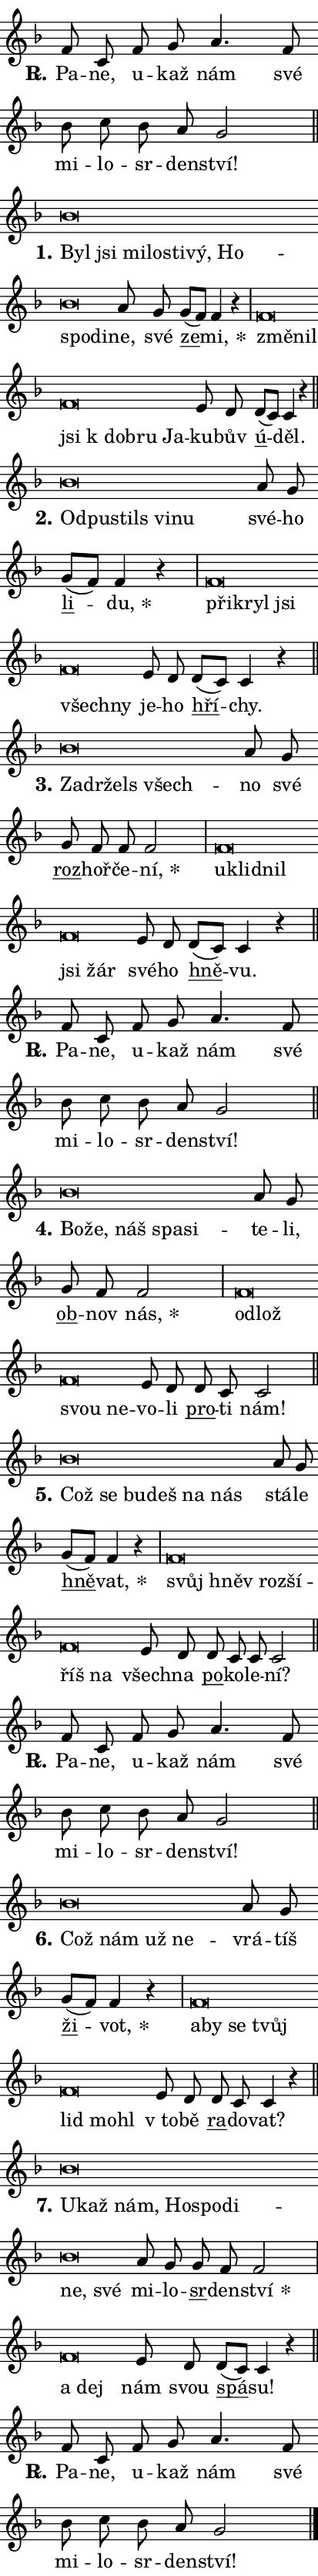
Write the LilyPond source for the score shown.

\version "2.22.1"
\header { tagline = "" }
\paper {
  indent = 0\cm
  top-margin = 0\cm
  right-margin = 0\cm
  bottom-margin = 0\cm
  left-margin = 0\cm
  paper-width = 7\cm
  page-breaking = #ly:one-page-breaking
  system-system-spacing.basic-distance = #11
  score-system-spacing.basic-distance = #11.3
  ragged-last = ##f
}


%% Author: Thomas Morley
%% https://lists.gnu.org/archive/html/lilypond-user/2020-05/msg00002.html
#(define (line-position grob)
"Returns position of @var[grob} in current system:
   @code{'start}, if at first time-step
   @code{'end}, if at last time-step
   @code{'middle} otherwise
"
  (let* ((col (ly:item-get-column grob))
         (ln (ly:grob-object col 'left-neighbor))
         (rn (ly:grob-object col 'right-neighbor))
         (col-to-check-left (if (ly:grob? ln) ln col))
         (col-to-check-right (if (ly:grob? rn) rn col))
         (break-dir-left
           (and
             (ly:grob-property col-to-check-left 'non-musical #f)
             (ly:item-break-dir col-to-check-left)))
         (break-dir-right
           (and
             (ly:grob-property col-to-check-right 'non-musical #f)
             (ly:item-break-dir col-to-check-right))))
        (cond ((eqv? 1 break-dir-left) 'start)
              ((eqv? -1 break-dir-right) 'end)
              (else 'middle))))

#(define (tranparent-at-line-position vctor)
  (lambda (grob)
  "Relying on @code{line-position} select the relevant enry from @var{vctor}.
Used to determine transparency,"
    (case (line-position grob)
      ((end) (not (vector-ref vctor 0)))
      ((middle) (not (vector-ref vctor 1)))
      ((start) (not (vector-ref vctor 2))))))

noteHeadBreakVisibility =
#(define-music-function (break-visibility)(vector?)
"Makes @code{NoteHead}s transparent relying on @var{break-visibility}"
#{
  \override NoteHead.transparent =
    #(tranparent-at-line-position break-visibility)
#})

#(define delete-ledgers-for-transparent-note-heads
  (lambda (grob)
    "Reads whether a @code{NoteHead} is transparent.
If so this @code{NoteHead} is removed from @code{'note-heads} from
@var{grob}, which is supposed to be @code{LedgerLineSpanner}.
As a result ledgers are not printed for this @code{NoteHead}"
    (let* ((nhds-array (ly:grob-object grob 'note-heads))
           (nhds-list
             (if (ly:grob-array? nhds-array)
                 (ly:grob-array->list nhds-array)
                 '()))
           ;; Relies on the transparent-property being done before
           ;; Staff.LedgerLineSpanner.after-line-breaking is executed.
           ;; This is fragile ...
           (to-keep
             (remove
               (lambda (nhd)
                 (ly:grob-property nhd 'transparent #f))
               nhds-list)))
      ;; TODO find a better method to iterate over grob-arrays, similiar
      ;; to filter/remove etc for lists
      ;; For now rebuilt from scratch
      (set! (ly:grob-object grob 'note-heads)  '())
      (for-each
        (lambda (nhd)
          (ly:pointer-group-interface::add-grob grob 'note-heads nhd))
        to-keep))))

hideNotes = {
  \noteHeadBreakVisibility #begin-of-line-visible
}
unHideNotes = {
  \noteHeadBreakVisibility #all-visible
}

% work-around for resetting accidentals
% https://lilypond.org/doc/v2.23/Documentation/notation/displaying-rhythms#unmetered-music
cadenzaMeasure = {
  \cadenzaOff
  \partial 1024 s1024
  \cadenzaOn
}

#(define-markup-command (accent layout props text) (markup?)
  "Underline accented syllable"
  (interpret-markup layout props
    #{\markup \override #'(offset . 4.3) \underline { #text }#}))

responsum = \markup \concat {
  "R" \hspace #-1.05 \path #0.1 #'((moveto 0 0.07) (lineto 0.9 0.8)) \hspace #0.05 "."
}

\layout {
    \context {
        \Staff
        \remove "Time_signature_engraver"
        \override LedgerLineSpanner.after-line-breaking = #delete-ledgers-for-transparent-note-heads
    }
    \context {
        \Voice {
            \override NoteHead.output-attributes = #'((class . "notehead"))
            \override Hairpin.height = #0.55
        }
    }
    \context {
        \Lyrics {
            \override StanzaNumber.output-attributes = #'((class . "stanzanumber"))
            \override LyricSpace.minimum-distance = #0.9
            \override LyricText.font-name = #"TeX Gyre Schola"
            \override LyricText.font-size = 1
            \override StanzaNumber.font-name = #"TeX Gyre Schola Bold"
            \override StanzaNumber.font-size = 1
        }
    }
}

% magnetic-lyrics.ily
%
%   written by
%     Jean Abou Samra <jean@abou-samra.fr>
%     Werner Lemberg <wl@gnu.org>
%
%   adapted by
%     Jiri Hon <jiri.hon@gmail.com>
%
% Version 2022-Apr-15

% https://www.mail-archive.com/lilypond-user@gnu.org/msg149350.html

#(define (Left_hyphen_pointer_engraver context)
   "Collect syllable-hyphen-syllable occurrences in lyrics and store
them in properties.  This engraver only looks to the left.  For
example, if the lyrics input is @code{foo -- bar}, it does the
following.

@itemize @bullet
@item
Set the @code{text} property of the @code{LyricHyphen} grob between
@q{foo} and @q{bar} to @code{foo}.

@item
Set the @code{left-hyphen} property of the @code{LyricText} grob with
text @q{foo} to the @code{LyricHyphen} grob between @q{foo} and
@q{bar}.
@end itemize

Use this auxiliary engraver in combination with the
@code{lyric-@/text::@/apply-@/magnetic-@/offset!} hook."
   (let ((hyphen #f)
         (text #f))
     (make-engraver
      (acknowledgers
       ((lyric-syllable-interface engraver grob source-engraver)
        (set! text grob)))
      (end-acknowledgers
       ((lyric-hyphen-interface engraver grob source-engraver)
        ;(when (not (grob::has-interface grob 'lyric-space-interface))
          (set! hyphen grob)));)
      ((stop-translation-timestep engraver)
       (when (and text hyphen)
         (ly:grob-set-object! text 'left-hyphen hyphen))
       (set! text #f)
       (set! hyphen #f)))))

#(define (lyric-text::apply-magnetic-offset! grob)
   "If the space between two syllables is less than the value in
property @code{LyricText@/.details@/.squash-threshold}, move the right
syllable to the left so that it gets concatenated with the left
syllable.

Use this function as a hook for
@code{LyricText@/.after-@/line-@/breaking} if the
@code{Left_@/hyphen_@/pointer_@/engraver} is active."
   (let ((hyphen (ly:grob-object grob 'left-hyphen #f)))
     (when hyphen
       (let ((left-text (ly:spanner-bound hyphen LEFT)))
         (when (grob::has-interface left-text 'lyric-syllable-interface)
           (let* ((common (ly:grob-common-refpoint grob left-text X))
                  (this-x-ext (ly:grob-extent grob common X))
                  (left-x-ext
                   (begin
                     ;; Trigger magnetism for left-text.
                     (ly:grob-property left-text 'after-line-breaking)
                     (ly:grob-extent left-text common X)))
                  ;; `delta` is the gap width between two syllables.
                  (delta (- (interval-start this-x-ext)
                            (interval-end left-x-ext)))
                  (details (ly:grob-property grob 'details))
                  (threshold (assoc-get 'squash-threshold details 0.2)))
             (when (< delta threshold)
               (let* (;; We have to manipulate the input text so that
                      ;; ligatures crossing syllable boundaries are not
                      ;; disabled.  For languages based on the Latin
                      ;; script this is essentially a beautification.
                      ;; However, for non-Western scripts it can be a
                      ;; necessity.
                      (lt (ly:grob-property left-text 'text))
                      (rt (ly:grob-property grob 'text))
                      (is-space (grob::has-interface hyphen 'lyric-space-interface))
                      (space (if is-space " " ""))
                      (space-markup (grob-interpret-markup grob " "))
                      (space-size (interval-length (ly:stencil-extent space-markup X)))
                      (extra-delta (if is-space space-size 0))
                      ;; Append new syllable.
                      (ltrt-space (if (and (string? lt) (string? rt))
                                (string-append lt space rt)
                                (make-concat-markup (list lt space rt))))
                      ;; Right-align `ltrt` to the right side.
                      (ltrt-space-markup (grob-interpret-markup
                               grob
                               (make-translate-markup
                                (cons (interval-length this-x-ext) 0)
                                (make-right-align-markup ltrt-space)))))
                 (begin
                   ;; Don't print `left-text`.
                   (ly:grob-set-property! left-text 'stencil #f)
                   ;; Set text and stencil (which holds all collected
                   ;; syllables so far) and shift it to the left.
                   (ly:grob-set-property! grob 'text ltrt-space)
                   (ly:grob-set-property! grob 'stencil ltrt-space-markup)
                   (ly:grob-translate-axis! grob (- (- delta extra-delta)) X))))))))))


#(define (lyric-hyphen::displace-bounds-first grob)
   ;; Make very sure this callback isn't triggered too early.
   (let ((left (ly:spanner-bound grob LEFT))
         (right (ly:spanner-bound grob RIGHT)))
     (ly:grob-property left 'after-line-breaking)
     (ly:grob-property right 'after-line-breaking)
     (ly:lyric-hyphen::print grob)))

squashThreshold = #0.4

\layout {
  \context {
    \Lyrics
    \consists #Left_hyphen_pointer_engraver
    \override LyricText.after-line-breaking =
      #lyric-text::apply-magnetic-offset!
    \override LyricHyphen.stencil = #lyric-hyphen::displace-bounds-first
    \override LyricText.details.squash-threshold = \squashThreshold
    \override LyricHyphen.minimum-distance = 0
    \override LyricHyphen.minimum-length = \squashThreshold
  }
}

squash = \override LyricText.details.squash-threshold = 9999
unSquash = \override LyricText.details.squash-threshold = \squashThreshold

left = \override LyricText.self-alignment-X = #LEFT
unLeft = \revert LyricText.self-alignment-X

starOffset = #(lambda (grob) 
                (let ((x_offset (ly:self-alignment-interface::aligned-on-x-parent grob)))
                  (if (= x_offset 0) 0 (+ x_offset 1.2))))

star = #(define-music-function (syllable)(string?)
"Append star separator at the end of a syllable"
#{
  \once \override LyricText.X-offset = #starOffset
  \lyricmode { \markup {
    #syllable
    \override #'((font-name . "TeX Gyre Schola Bold")) \hspace #0.2 \lower #0.65 \larger "*"
  } }
#})

starAccent = #(define-music-function (syllable)(string?)
"Append star separator at the end of a syllable and make accent"
#{
  \once \override LyricText.X-offset = #starOffset
  \lyricmode { \markup {
    \accent #syllable
    \override #'((font-name . "TeX Gyre Schola Bold")) \hspace #0.2 \lower #0.65 \larger "*"
  } }
#})

breath = #(define-music-function (syllable)(string?)
"Append breathing indicator at the end of a syllable"
#{
  \lyricmode { \markup { #syllable "+" } }
#})

optionalBreath = #(define-music-function (syllable)(string?)
"Append optional breathing indicator at the end of a syllable"
#{
  \lyricmode { \markup { #syllable "(+)" } }
#})


\score {
    <<
        \new Voice = "melody" { \cadenzaOn \key f \major \relative { f'8 c f g a4. f8 \bar "" bes c bes a g2 \cadenzaMeasure \bar "||" \break } }
        \new Lyrics \lyricsto "melody" { \lyricmode { \set stanza = \responsum
Pa -- ne, u -- kaž nám své mi -- lo -- sr -- den -- ství! } }
    >>
    \layout {}
}

\score {
    <<
        \new Voice = "melody" { \cadenzaOn \key f \major \relative { bes'\breve*1/16 \hideNotes \breve*1/16 \bar "" \breve*1/16 \bar "" \breve*1/16 \bar "" \breve*1/16 \bar "" \breve*1/16 \bar "" \breve*1/16 \bar "" \breve*1/16 \breve*1/16 \bar "" \unHideNotes a8 g \bar "" g[( f)] f4 r \cadenzaMeasure \bar "|" f\breve*1/16 \hideNotes \breve*1/16 \bar "" \breve*1/16 \bar "" \breve*1/16 \bar "" \breve*1/16 \breve*1/16 \bar "" \unHideNotes e8 d \bar "" d[( c)] c4 r \cadenzaMeasure \bar "||" \break } }
        \new Lyrics \lyricsto "melody" { \lyricmode { \set stanza = "1."
\left Byl \squash jsi mi -- lo -- sti -- vý, Ho -- spo -- di -- \unLeft \unSquash ne, své \markup \accent ze -- \star mi, \left změ -- \squash nil jsi "k dob" -- ru Ja -- \unLeft \unSquash ku -- bův \markup \accent ú -- děl. } }
    >>
    \layout {}
}

\score {
    <<
        \new Voice = "melody" { \cadenzaOn \key f \major \relative { bes'\breve*1/16 \hideNotes \breve*1/16 \bar "" \breve*1/16 \bar "" \breve*1/16 \breve*1/16 \bar "" \unHideNotes a8 g \bar "" g[( f)] f4 r \cadenzaMeasure \bar "|" f\breve*1/16 \hideNotes \breve*1/16 \bar "" \breve*1/16 \bar "" \breve*1/16 \breve*1/16 \bar "" \unHideNotes e8 d \bar "" d[( c)] c4 r \cadenzaMeasure \bar "||" \break } }
        \new Lyrics \lyricsto "melody" { \lyricmode { \set stanza = "2."
\left Od -- \squash pu -- stils vi -- nu \unLeft \unSquash své -- ho \markup \accent li -- \star du, \left při -- \squash kryl jsi všech -- ny \unLeft \unSquash je -- ho \markup \accent hří -- chy. } }
    >>
    \layout {}
}

\score {
    <<
        \new Voice = "melody" { \cadenzaOn \key f \major \relative { bes'\breve*1/16 \hideNotes \breve*1/16 \bar "" \breve*1/16 \breve*1/16 \bar "" \unHideNotes a8 g \bar "" g f f f2 \cadenzaMeasure \bar "|" f\breve*1/16 \hideNotes \breve*1/16 \bar "" \breve*1/16 \bar "" \breve*1/16 \breve*1/16 \bar "" \unHideNotes e8 d \bar "" d[( c)] c4 r \cadenzaMeasure \bar "||" \break } }
        \new Lyrics \lyricsto "melody" { \lyricmode { \set stanza = "3."
\left Za -- \squash dr -- žels všech -- \unLeft \unSquash no své \markup \accent roz -- hoř -- če -- \star ní, \left u -- \squash klid -- nil jsi žár \unLeft \unSquash své -- ho \markup \accent hně -- vu. } }
    >>
    \layout {}
}

\score {
    <<
        \new Voice = "melody" { \cadenzaOn \key f \major \relative { f'8 c f g a4. f8 \bar "" bes c bes a g2 \cadenzaMeasure \bar "||" \break } }
        \new Lyrics \lyricsto "melody" { \lyricmode { \set stanza = \responsum
Pa -- ne, u -- kaž nám své mi -- lo -- sr -- den -- ství! } }
    >>
    \layout {}
}

\score {
    <<
        \new Voice = "melody" { \cadenzaOn \key f \major \relative { bes'\breve*1/16 \hideNotes \breve*1/16 \bar "" \breve*1/16 \bar "" \breve*1/16 \breve*1/16 \bar "" \unHideNotes a8 g \bar "" g f f2 \cadenzaMeasure \bar "|" f\breve*1/16 \hideNotes \breve*1/16 \bar "" \breve*1/16 \breve*1/16 \bar "" \unHideNotes e8 d \bar "" d c c2 \cadenzaMeasure \bar "||" \break } }
        \new Lyrics \lyricsto "melody" { \lyricmode { \set stanza = "4."
\left Bo -- \squash že, náš spa -- si -- \unLeft \unSquash te -- li, \markup \accent ob -- nov \star nás, \left od -- \squash lož svou ne -- \unLeft \unSquash vo -- li \markup \accent pro -- ti nám! } }
    >>
    \layout {}
}

\score {
    <<
        \new Voice = "melody" { \cadenzaOn \key f \major \relative { bes'\breve*1/16 \hideNotes \breve*1/16 \bar "" \breve*1/16 \bar "" \breve*1/16 \bar "" \breve*1/16 \breve*1/16 \bar "" \unHideNotes a8 g \bar "" g[( f)] f4 r \cadenzaMeasure \bar "|" f\breve*1/16 \hideNotes \breve*1/16 \bar "" \breve*1/16 \bar "" \breve*1/16 \bar "" \breve*1/16 \breve*1/16 \bar "" \unHideNotes e8 d \bar "" d c c c2 \cadenzaMeasure \bar "||" \break } }
        \new Lyrics \lyricsto "melody" { \lyricmode { \set stanza = "5."
\left Což \squash se bu -- deš na nás \unLeft \unSquash stá -- le \markup \accent hně -- \star vat, \left svůj \squash hněv roz -- ší -- říš na \unLeft \unSquash všech -- na \markup \accent po -- ko -- le -- ní? } }
    >>
    \layout {}
}

\score {
    <<
        \new Voice = "melody" { \cadenzaOn \key f \major \relative { f'8 c f g a4. f8 \bar "" bes c bes a g2 \cadenzaMeasure \bar "||" \break } }
        \new Lyrics \lyricsto "melody" { \lyricmode { \set stanza = \responsum
Pa -- ne, u -- kaž nám své mi -- lo -- sr -- den -- ství! } }
    >>
    \layout {}
}

\score {
    <<
        \new Voice = "melody" { \cadenzaOn \key f \major \relative { bes'\breve*1/16 \hideNotes \breve*1/16 \bar "" \breve*1/16 \breve*1/16 \bar "" \unHideNotes a8 g \bar "" g[( f)] f4 r \cadenzaMeasure \bar "|" f\breve*1/16 \hideNotes \breve*1/16 \bar "" \breve*1/16 \bar "" \breve*1/16 \bar "" \breve*1/16 \bar "" \breve*1/16 \breve*1/16 \bar "" \unHideNotes e8 d \bar "" d c c4 r \cadenzaMeasure \bar "||" \break } }
        \new Lyrics \lyricsto "melody" { \lyricmode { \set stanza = "6."
\left Což \squash nám už ne -- \unLeft \unSquash vrá -- tíš \markup \accent ži -- \star vot, \left a -- \squash by se tvůj lid mo -- hl \unLeft \unSquash "v to" -- bě \markup \accent ra -- do -- vat? } }
    >>
    \layout {}
}

\score {
    <<
        \new Voice = "melody" { \cadenzaOn \key f \major \relative { bes'\breve*1/16 \hideNotes \breve*1/16 \bar "" \breve*1/16 \bar "" \breve*1/16 \bar "" \breve*1/16 \bar "" \breve*1/16 \bar "" \breve*1/16 \breve*1/16 \bar "" \unHideNotes a8 g \bar "" g f f2 \cadenzaMeasure \bar "|" f\breve*1/16 \hideNotes \breve*1/16 \bar "" \unHideNotes e8 d \bar "" d[( c)] c4 r \cadenzaMeasure \bar "||" \break } }
        \new Lyrics \lyricsto "melody" { \lyricmode { \set stanza = "7."
\left U -- \squash kaž nám, Ho -- spo -- di -- ne, své \unLeft \unSquash mi -- lo -- \markup \accent sr -- den -- \star ství \left a \squash dej \unLeft \unSquash nám svou \markup \accent spá -- su! } }
    >>
    \layout {}
}

\score {
    <<
        \new Voice = "melody" { \cadenzaOn \key f \major \relative { f'8 c f g a4. f8 \bar "" bes c bes a g2 \cadenzaMeasure \bar "||" \break } \bar "|." }
        \new Lyrics \lyricsto "melody" { \lyricmode { \set stanza = \responsum
Pa -- ne, u -- kaž nám své mi -- lo -- sr -- den -- ství! } }
    >>
    \layout {}
}
